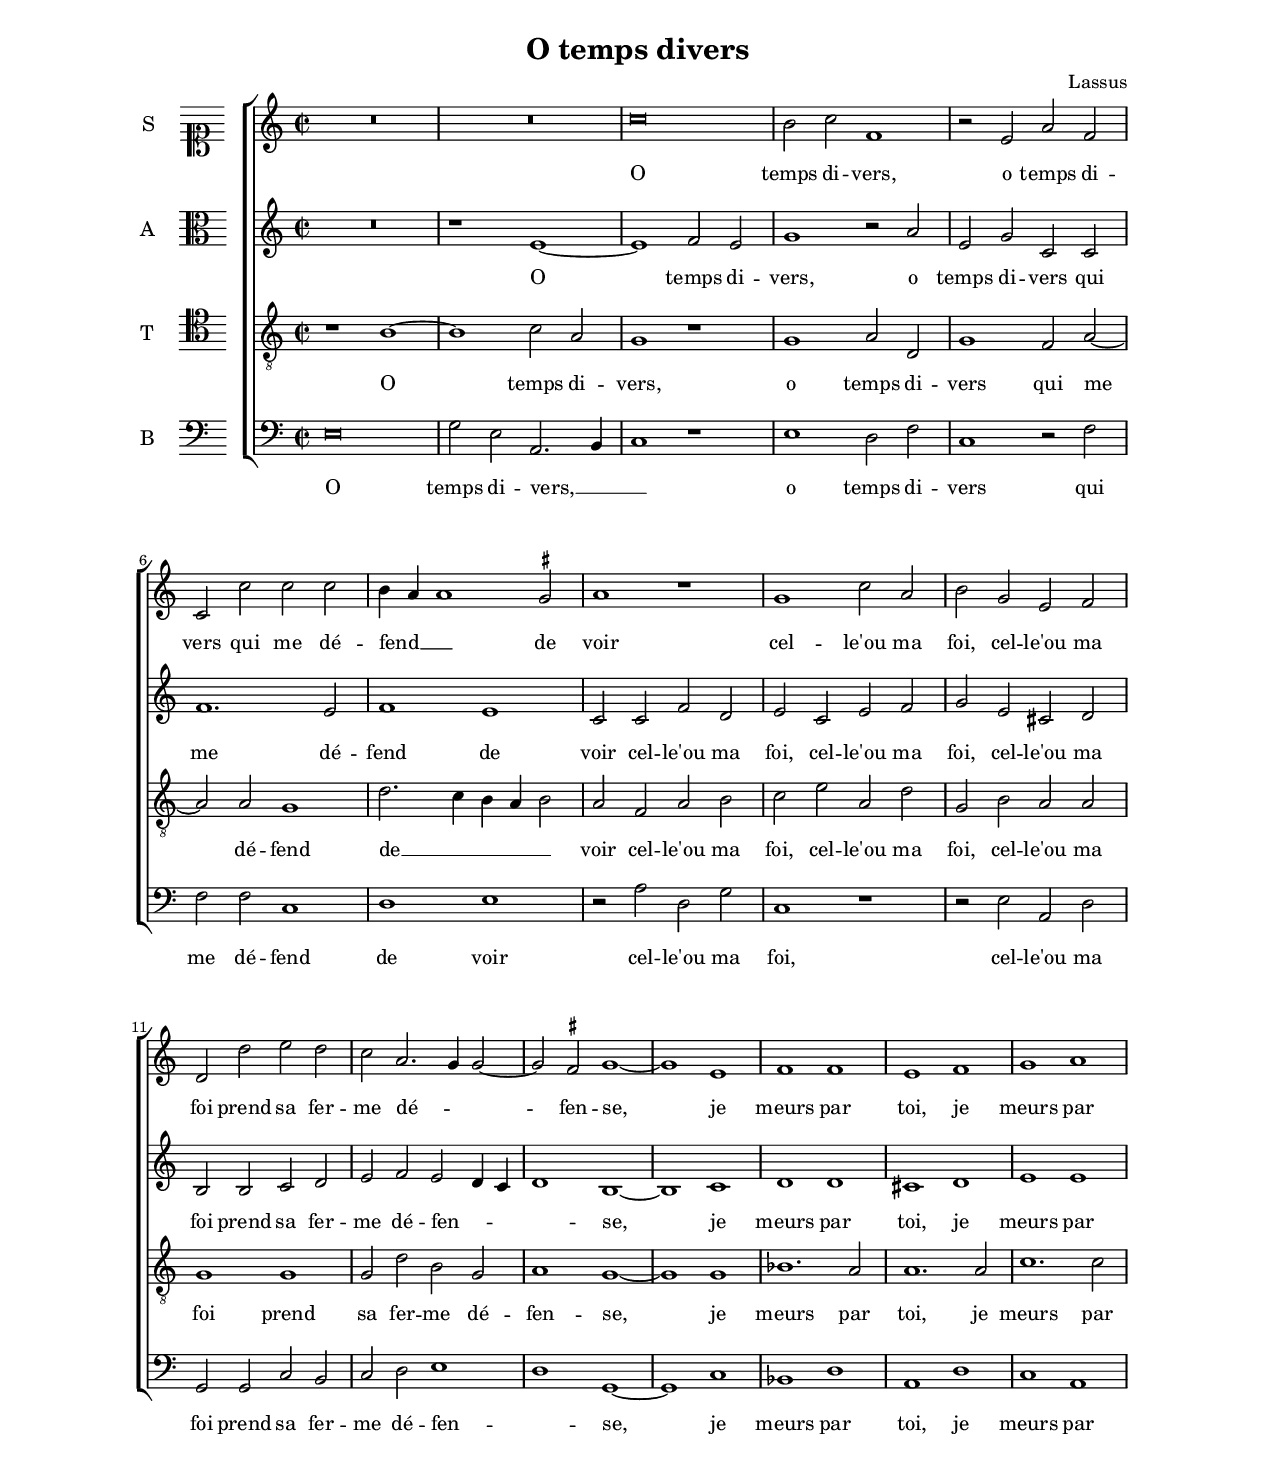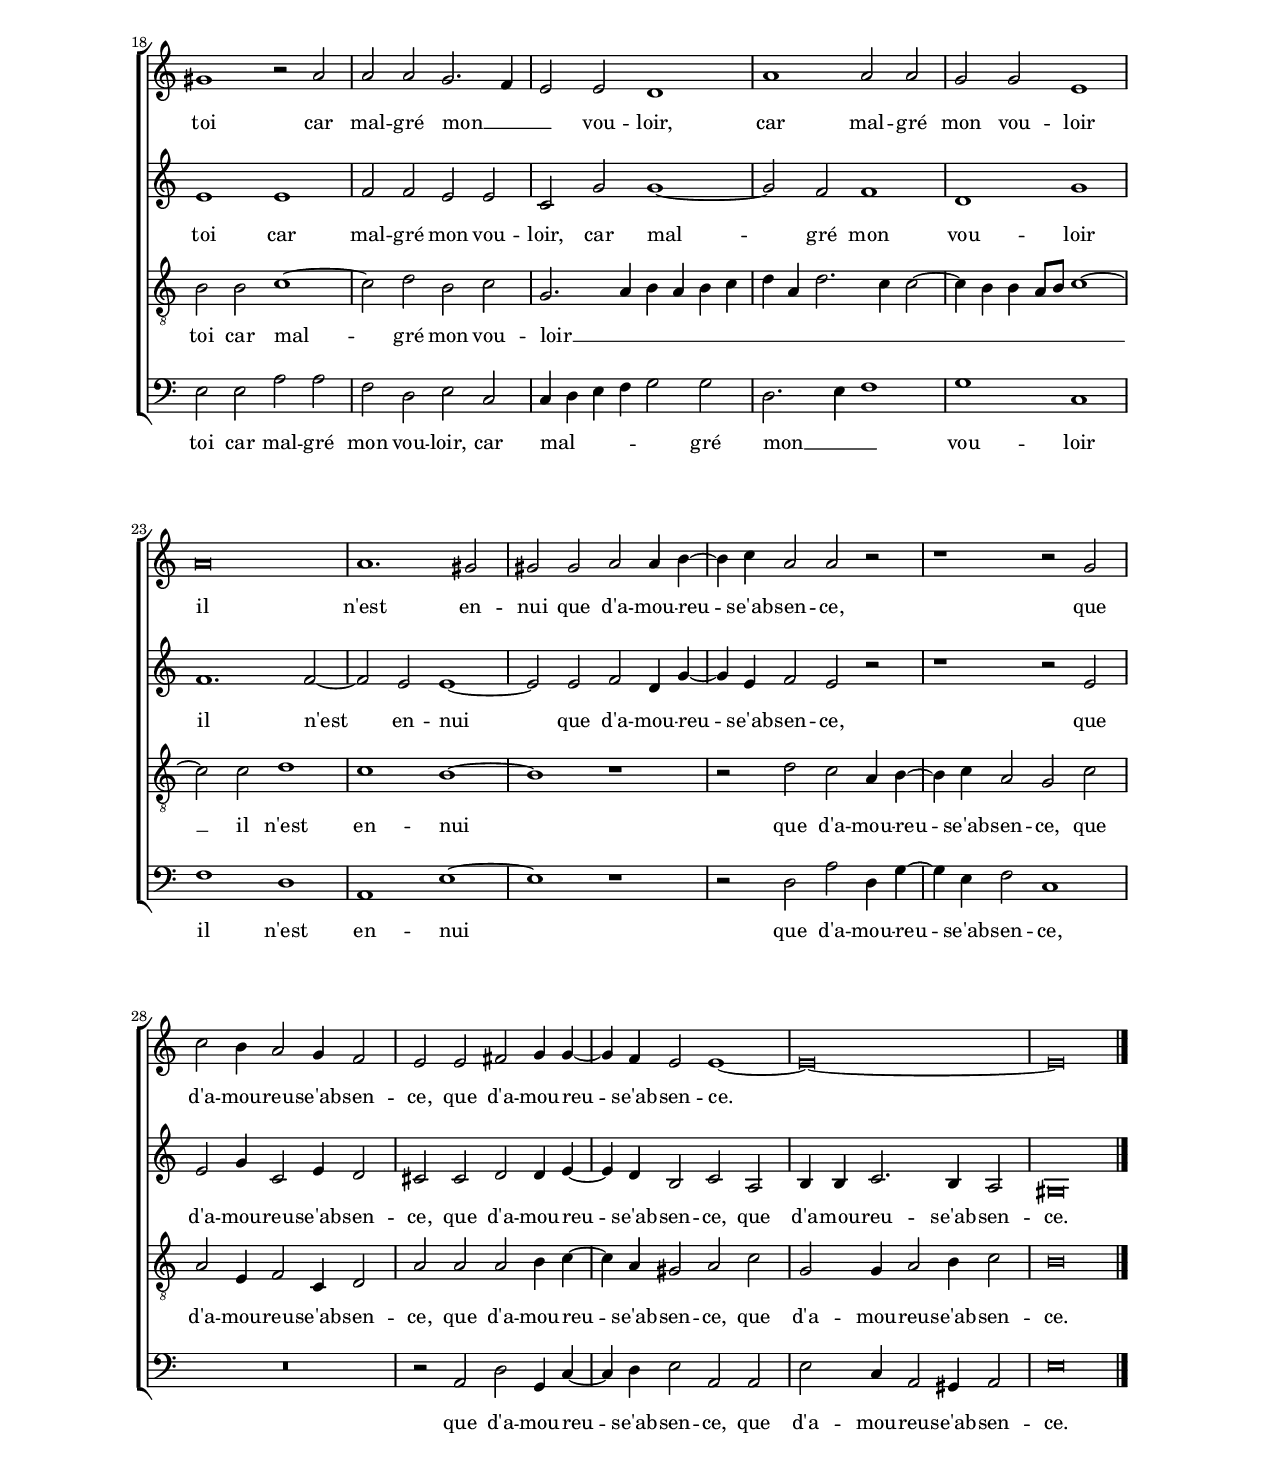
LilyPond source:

\header
{
  title="O temps divers"
  composer="Lassus"
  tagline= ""
}

\version "2.18.2"
\include "deutsch.ly"
#(set-global-staff-size 16)
#(set-default-paper-size "letter")
#(ly:set-option 'point-and-click #f)

	
global = {
	\key c \major
	\time 2/2 \set Score.measureLength = #(ly:make-moment 2/1)
	}

	ficta = { \once \set suggestAccidentals = ##t }
	
	forget = #(define-music-function (parser location music) (ly:music?) #{
		\accidentalStyle forget
		$music
		\accidentalStyle default
		#})
	
	m = \melisma
	me = \melismaEnd


\paper
	{
	top-margin = 2 \cm
	bottom-margin = 2 \cm
	left-margin = 2.5 \cm
	right-margin = 2.5 \cm
	ragged-bottom = ##f
	ragged-last-bottom = ##f
	print-page-number = ##f
	system-system-spacing = #'((basic-distance . 18) (minimum-distance . 13) (padding . 6) (strechability . 150))
%	systems-per-page = 3
%	min-systems-per-page = 3
%	oddHeaderMarkup = \markup { \fill-line { \null \null \column \right-align { \fontsize #1 \fromproperty #'page:page-number-string \null } } }
%	evenHeaderMarkup = \markup { \column \right-align { \fontsize #1 \fromproperty #'page:page-number-string \null } }
	}


incipitcantus = \markup { \score {
	{
	\set Staff.instrumentName = \markup { \fontsize #1 "S" }
	\key c \major
	\clef soprano
	s4 \bar ""
	}
	\layout  {
	raggedright = ##t
	indent = 1 \cm
	line-width = 1.8 \cm
	\context { \Staff \remove Time_signature_engraver }
	\override Staff.Clef.Y-extent = #'(0 . 0)
	}} \hspace #1 }
	
      
incipitaltus = \markup { \score {
	{
	\set Staff.instrumentName = \markup { \fontsize #1 "A" }
	\key c \major
	\clef alto
	s4 \bar ""
	}
	\layout  {
	raggedright = ##t
	indent = 1 \cm
	line-width = 1.8 \cm
	\context { \Staff \remove Time_signature_engraver }
	\override Staff.Clef.Y-extent = #'(0 . 0)
	}} \hspace #1 }


incipittenor = \markup { \score {
	{
	\set Staff.instrumentName = \markup { \fontsize #1 "T" }
	\key c \major
	\clef tenor
	s4 \bar ""
	}
	\layout  {
	raggedright = ##t
	indent = 1 \cm
	line-width = 1.8 \cm
	\context { \Staff \remove Time_signature_engraver }
	\override Staff.Clef.Y-extent = #'(0 . 0)
	}} \hspace #1 }


incipitbassus = \markup { \score {
	{
	\set Staff.instrumentName = \markup { \fontsize #1 "B" }
	\key c \major
	\clef bass
	s4 \bar ""
	}
	\layout  {
	raggedright = ##t
	indent = 1 \cm
	line-width = 1.8 \cm
	\context { \Staff \remove Time_signature_engraver }
	\override Staff.Clef.Y-extent = #'(0 . 0)
	}} \hspace #1 }


cantus =  \relative c''
	{
	R\breve
	R\breve
	c\breve
	h2 c f,1
%5
	r2 e a f |
	c2 c' c c
	h4 a a1 \ficta gis2
	a1 r
	g1 c2 a
%10
	h2 g e f |
	d2 d' e d
	c2 a2. g4 g2~
	g2 \ficta fis g1~
	g1 e
%15
	f1 f |
	e1 f
	g1 a
	gis1 r2 a
	a2 a g2. f4
%20
	e2 e d1 |
	a'1 a2 a
	g2 g e1
	a\breve
	a1. gis2
%25
	gis2 gis a a4 h~ |
	h4 c a2 a r
	r1 r2 g
	c2 h4 a2 g4 f2
	e2 e fis g4 g~
%30
	g4 f e2 e1~
	e\breve~
	e\breve \bar "|." |
	}


altus =  \relative c'
        {
	R\breve
	r1 e~
	e1 f2 e
	g1 r2 a
%5
	e2 g c, c |
	f1. e2
	f1 e
	c2 c f d
	e2 c e f
%10
	g2 e cis d |
	h2 h c d
	e2 f e d4 c
	d1 h~
	h1 c
%15
	d1 d |
	cis1 d
	e1 e
	e1 e
	f2 f e e
%20
	c2 g' g1~ |
	g2 f f1
	d1 g
	f1. f2~
	f2 e e1~
%25
	e2 e f d4 g~ |
	g4 e f2 e r
	r1 r2 e
	e2 g4 c,2 e4 d2
	cis2 cis d d4 e~
%30
	e4 d h2 c a |
	h4 h c2. h4 a2
	gis\breve |
	}


tenor =  \relative c'
	{
	r1 h~
	h1 c2 a
	g1 r
	g1 a2 d,
%5
	g1 f2 a~ |
	a2 a g1
	d'2. c4 h a h2
	a2 f a h
	c2 e a, d
%10
	g,2 h a a |
	g1 g
	g2 d' h g
	a1 g~
	g1 g
%15
	b1. a2 |
	a1. a2
	c1. c2
	h2 h c1~
	c2 d h c
%20
	g2. a4 h a h c |
	d4 a d2. c4 c2~
	c4 h h a8 h c1~
	c2 c d1
	c1 h~
%25
	h1 r |
	r2 d c a4 h~
	h4 c a2 g c
	a2 e4 f2 c4 d2
	a'2 a a h4 c~
%30
	c4 a gis2 a c |
	g2 g4 a2 h4 c2
	h\breve |
	}


bassus  =  \relative c
	{
	e\breve
	g2 e a,2. h4
	c1 r
	e1 d2 f
%5
	c1 r2 f |
	f2 f c1
	d1 e
	r2 a d, g
	c,1 r
%10
	r2 e a, d |
	g,2 g c h
	c d e1
	d1 g,~
	g1 c
%15
	b1 d |
	a1 d
	c1 a
	e'2 e a a
	f2 d e c
%20
	c4 d e f g2 g |
	d2. e4 f1
	g1 c,
	f1 d
	a1 e'~
%25
	e1 r |
	r2 d a' d,4 g~
	g4 e f2 c1
	R\breve
	r2 a d g,4 c~
%30
	c4 d e2 a, a
	e'2 c4 a2 gis4 a2
	e'\breve |
	}

lyricscantus = \lyricmode {
	O temps di -- vers,
	o temps di -- vers qui me dé -- fend __ _ _ de voir
	cel -- le'ou ma foi,
	cel -- le'ou ma foi prend sa fer -- me dé -- _ _ fen -- se,
	je meurs par toi,
	je meurs par toi car mal -- gré mon __ _ _ vou -- loir,
	car mal -- gré mon vou -- loir
	il n'est en -- nui que d'a -- mou -- reu -- se'ab -- sen -- ce,
	que d'a -- mou -- reu -- se'ab -- sen -- ce,
	que d'a -- mou -- reu -- se'ab -- sen -- ce.
	}


lyricsaltus = \lyricmode {
	O temps di -- vers,
	o temps di -- vers qui me dé -- fend de voir
	cel -- le'ou ma foi,
	cel -- le'ou ma foi,
	cel -- le'ou ma foi prend sa fer -- me dé -- fen -- _ _ _ se,
	je meurs par toi,
	je meurs par toi car mal -- gré mon vou -- loir,
	car mal -- gré mon vou -- loir
	il n'est en -- nui que d'a -- mou -- reu -- se'ab -- sen -- ce,
	que d'a -- mou -- reu -- se'ab -- sen -- ce,
	que d'a -- mou -- reu -- se'ab -- sen -- ce,
	que d'a -- mou -- reu -- se'ab -- sen -- ce.
	}


lyricstenor = \lyricmode {
	O temps di -- vers,
	o temps di -- vers qui me dé -- fend de __ _ _ _ _ voir
	cel -- le'ou ma foi,
	cel -- le'ou ma foi,
	cel -- le'ou ma foi prend sa fer -- me dé -- fen -- se,
	je meurs par toi,
	je meurs par toi car mal -- gré mon vou -- loir __ _ _ _ _ _ _ _ _ _ _ _ _ _ _ _
	il n'est en -- nui que d'a -- mou -- reu -- se'ab -- sen -- ce,
	que d'a -- mou -- reu -- se'ab -- sen -- ce,
	que d'a -- mou -- reu -- se'ab -- sen -- ce,
	que d'a -- mou -- reu -- se'ab -- sen -- ce.
	}


lyricsbassus = \lyricmode {
	O temps di -- vers, __ _ _
	o temps di -- vers qui me dé -- fend de voir
	cel -- le'ou ma foi,
	cel -- le'ou ma foi prend sa fer -- me dé -- fen -- _ se,
	je meurs par toi,
	je meurs par toi car mal -- gré mon vou -- loir,
	car mal -- _ _ _ _ gré mon __ _ _ vou -- loir
	il n'est en -- nui que d'a -- mou -- reu -- se'ab -- sen -- ce,
	que d'a -- mou -- reu -- se'ab -- sen -- ce,
	que d'a -- mou -- reu -- se'ab -- sen -- ce.
	}


\score
{  
	% \transpose {
	\new ChoirStaff \with { \override StaffGrouper.staff-staff-spacing.basic-distance = #12.5 }
	<<

	\new Staff << \global
	\new Voice="v1" {
		\set Staff.instrumentName=\incipitcantus
		\set Staff.midiInstrument = "reed organ"
		\clef violin
		\cantus }
	\new Lyrics \lyricsto "v1" {\lyricscantus }
	>>


	\new Staff << \global
	\new Voice="v2" {
		\set Staff.instrumentName=\incipitaltus
		\set Staff.midiInstrument = "reed organ"
		\clef violin 
		\altus}
	\new Lyrics \lyricsto "v2" {\lyricsaltus }
	>>


	\new Staff << \global
	\new Voice="v3" {
		\set Staff.instrumentName=\incipittenor
		\set Staff.midiInstrument = "reed organ"
		\clef "G_8"
		\tenor }
	\new Lyrics \lyricsto "v3" {\lyricstenor }
	>>


	\new Staff << \global
	\new Voice="v4" {
		\set Staff.instrumentName=\incipitbassus
		\set Staff.midiInstrument = "reed organ"
		\clef "bass" 
		\bassus }
	\new Lyrics \lyricsto "v4" {\lyricsbassus}
	>>

	>>
	% } % transpose

	\layout
	{
	indent = 1.8 \cm
	\context { \Lyrics \override VerticalAxisGroup.nonstaff-relatedstaff-spacing.padding = #2 }
	\context { \Staff \override TimeSignature.break-visibility = #end-of-line-invisible }
%	\context { \Staff \override InstrumentName.X-offset = #'-25 }
	\context { \Voice \override Slur.transparent = ##t }
%	\context { \Voice \override AccidentalSuggestion.avoid-slur = #'ignore }
%	\context { \Voice \override AccidentalSuggestion.outside-staff-priority = ##f }
%	\context { \Score \override BarNumber.padding = #2 }
	\context { \Voice \override NoteHead.style = #'baroque }
	}

\midi
	{
    	\tempo 2 = 100
	}
	
}


% EOF